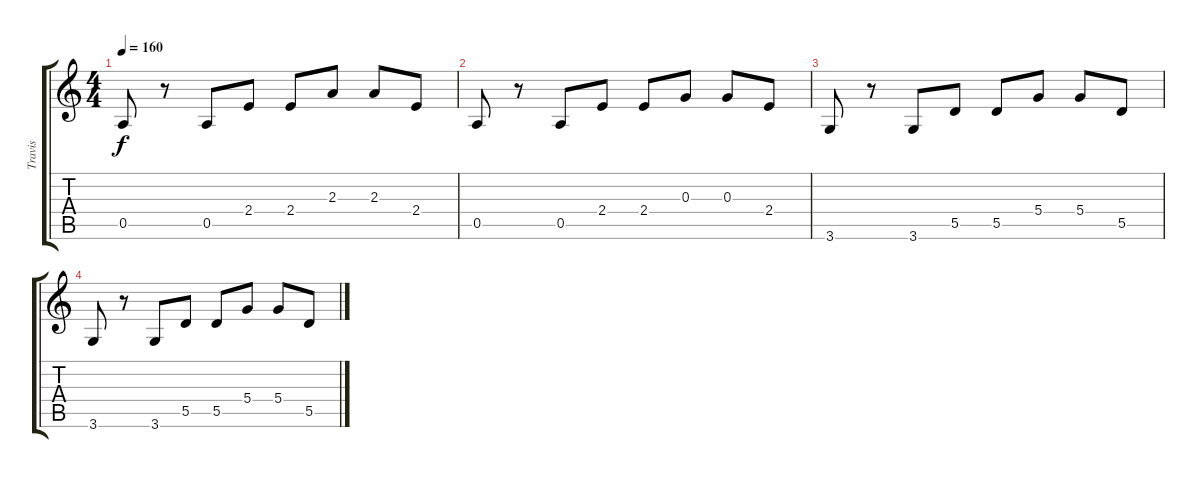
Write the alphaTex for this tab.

\track ("Travis" "Travis") {instrument overdrivenguitar}
\staff {score tabs}
\tuning (E4 B3 G3 D3 A2 E2) {hide}
\ts (4 4)
\tempo 160
\clef g2
\ks c
0.5.8{dy f volume 0} r.8 0.5.8 2.4.8 2.4.8 2.3.8 2.3.8 2.4.8 |
0.5.8 r.8 0.5.8 2.4.8 2.4.8 0.3.8 0.3.8 2.4.8 |
3.6.8 r.8 3.6.8 5.5.8 5.5.8 5.4.8 5.4.8 5.5.8 |
3.6.8 r.8 3.6.8 5.5.8 5.5.8 5.4.8 5.4.8 5.5.8
